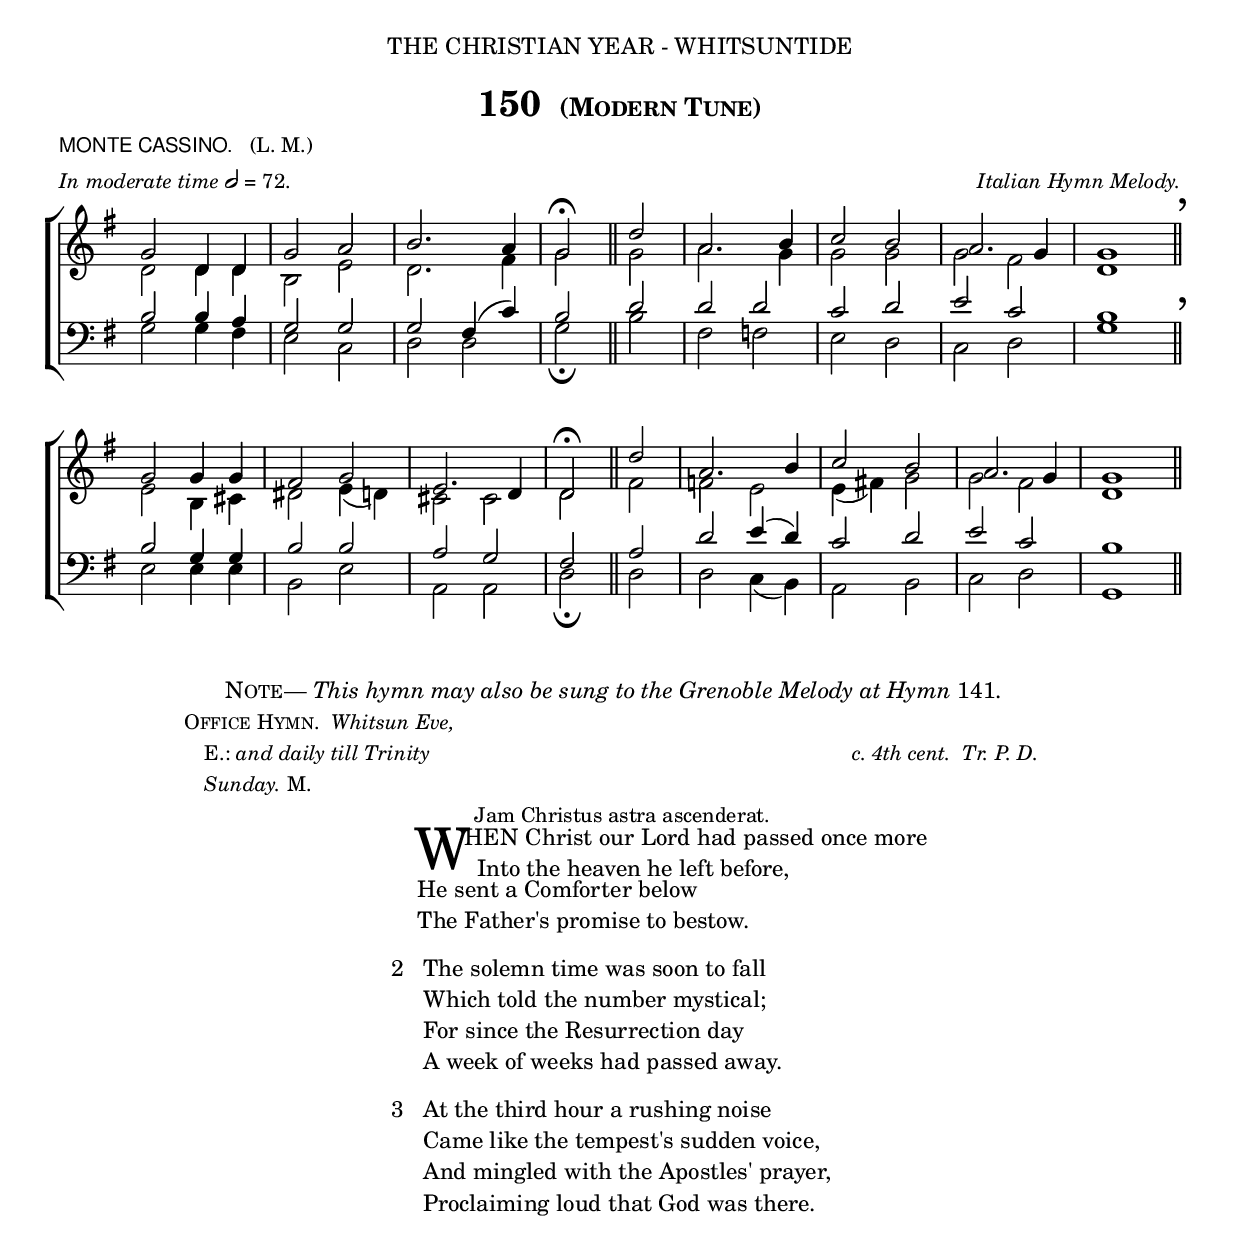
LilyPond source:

%%%% 241.png
%%%% Hymn 150. Modern Tune.  Monte Cassino. When Christ our Lord had passed once more.
%%%% Rev 3.

\version "2.10"

\header {
  dedication = \markup {  \center-align { "THE CHRISTIAN YEAR - WHITSUNTIDE"
	\hspace #0.1 }}	
	
	title = \markup { "150 " \large \smallCaps "(Modern Tune)" }   
  
  poet = \markup { \small {  \line { \sans { "MONTE CASSINO."} \hspace #1 \roman {"(L. M.)"}} }}
  
  meter = \markup { \small { \italic {In moderate time} \general-align #Y #DOWN \note #"2" #0.5 = 72.} }
  
  arranger = \markup { \small \italic "Italian Hymn Melody." }
  
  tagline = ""
}

%%%%%%%%%%%%%%%%%%%%%%%%%%% Macros

%%generates the breathmarks
breathmark = {	
	      \override Score.RehearsalMark #'break-visibility = #begin-of-line-invisible 
	      \override Score.RehearsalMark #'Y-offset = #'4.0 
	      \override Score.RehearsalMark #'X-offset = #'-0.5
	      \mark \markup { \fontsize #4 ","}
}	      

%%%%%%%%%%%%%%%%%%%%%%%%%%% End of macro definitions

%%% SATB voices

global = {
  \time 2/2
  \key g \major
  \set Staff.midiInstrument = "church organ"
}

soprano = \relative c' { 
  g'2 d4 d | g2 a | b2. a4 | g2 ^\fermata \bar "||" d'2 | a2. b4 | c2 b | a2. g4 | g1 \breathmark \bar "||" \break
  g2 g4 g | fis2 g | e2. d4 | d2 ^\fermata \bar "||" d'2 | a2. b4 | c2 b | a2. g4 | g1 \bar "||"
} 
   
alto = \relative c' {  
  d2 d4 d | b2 e | d2. fis4 | g2 \bar "||" g2 | a2. g4 | g2 g | g fis | d1 \bar "||"
  e2 b4 cis | dis2 e4( d) | cis2 cis | d2 \bar "||" fis | f e | e4( fis!) g2 | g fis | d1 \bar "||"
}

tenor = \relative c {\clef bass 
  b'2 b4 a4 | g2 g | g fis4( c') | b2 \bar "||" d | d d | c d | e c | b1 \bar "||"
  b2 g4 g | b2 b | a g | fis \bar "||" a | d e4( d) | c2 d | e c | b1 \bar "||"
}

bass = \relative c {\clef bass 
  g'2 g4 fis | e2 c | d d | g _\fermata \bar "||" b | fis f | e d | c d | g1 \bar "||"
  e2 e4 e | b2 e | a, a | d _\fermata \bar "||" d | d c4( b) | a2 b | c d | g,1 \bar "||"
}

#(ly:set-option 'point-and-click #f)

\paper {
  #(set-paper-size "a4")
%  annotate-spacing = ##t
  print-page-number = ##f
  ragged-last-bottom = ##t
  ragged-bottom = ##t
}

\book{

%%% Score block	

\score{
\new ChoirStaff	
<<
	\context Staff = upper << 
	\context Voice = sopranos { \voiceOne \global \soprano }
	\context Voice = altos    { \voiceTwo \global \alto }
	                      >>
	\context Staff = lower <<
	\context Voice = tenors { \voiceOne \global \tenor }
	\context Voice = basses { \voiceTwo \global \bass }
			        >>
>>
\layout {
		indent=0
		\context { \Score \remove "Bar_number_engraver" }
		\context { \Staff \remove "Time_signature_engraver" }
		\context { \Score \remove "Mark_engraver"  }
                \context { \Staff \consists "Mark_engraver"  }
	} %% close layout

\midi { \context { \Score tempoWholesPerMinute = #(ly:make-moment 72 2) }}      
  	
	
} %%% Score bracket


%%% Hymn Note markup

\markup { \hspace #16 \smallCaps "Note" \hspace #-1.2 ".—" \italic "This hymn may also be sung to the Grenoble Melody at Hymn" "141."  }

\markup { "           " } %%% force some blank space


%%% Lyric titles and attributions

\markup {
\hspace #6 \column {                            
	    \line { \small { \hspace #6 \smallCaps  "Office Hymn." \italic " Whitsun Eve,"  } }
            \line { \small { \hspace #8 "E.:" \italic "and daily till Trinity" \hspace #40 \italic "c. 4th cent.  Tr. P. D." } }   
            \line { \small { \hspace #8 \italic "Sunday." "M." } }
	    \line { \small { \hspace #34 "Jam Christus astra ascenderat." } }
} }
  

\markup { \hspace #32 %%add space as necc. to center the column
          \column { %% super column of everything
	              \column { %% verse 1 is a column of 2 lines  
	                  \line { \hspace #2.2 \column { \lower #2.4 \fontsize #8 "W" }   %%Drop Cap goes here
				  \hspace #-1.2    %% adjust this if other letters are too far from Drop Cap
				  \column  { \raise #0.0 "HEN Christ our Lord had passed once more"
			                                 "  Into the heaven he left before," } }          
	                  \line {  \hspace #2.5  %%adjust hspace until this line left edge is flush with Drop Cap
				   \lower  #1.56  %%adjust this until the line spacing looks right
				   \column {   
					   "He sent a Comforter below"
					   "The Father's promise to bestow."
					   "      " %%% add vertical spacing between verses
			  		}}
		      } 
           		\line { "2  "
			   \column {	     
				   "The solemn time was soon to fall"
				   "Which told the number mystical;"
				   "For since the Resurrection day"
				   "A week of weeks had passed away."
				   "      " %%% add vertical spacing between verses
			}}
			\line { "3  "
				\column {	     
					"At the third hour a rushing noise"
					"Came like the tempest's sudden voice,"
					"And mingled with the Apostles' prayer,"
					"Proclaiming loud that God was there."
			}}
	  } %%% end super column
}

%%fake score block to occupy space and force a pagebreak.  Can't think of a better way of doing this.
\score{
	{s4 }
\header { breakbefore = ##f piece = ##f opus = ##f tagline = ##f }
\layout{	
	\context { \Staff
		\remove Time_signature_engraver
		\remove Key_engraver
		\remove Clef_engraver
		\remove Staff_symbol_engraver
}}}

%%% Second page
%%% Continuation of lyrics

\markup { \hspace #32 %%add space as necc. to center the column
          \column { %% super column of everything
			\hspace #1 % adds vertical spacing between verses  
			\line {"4  "
				\column {	     
					"From out the Father's light it came,"
					"That beautiful and kindly flame,"
					"To kindle every Christian heart,"
					"And fervour of the Word impart."
					"      " %%% add vertical spacing between verses
			}}  
			\line {"5  "
				\column {	     
					"As then, O Lord, thou didst fulfil,"
					"Each holy heart to do thy will,"
					"So now do thou our sins forgive"
					"And make the world in peace to live."
					"      " %%% add vertical spacing between verses
			}}
			\line { "6. "
				\column {	     
					"To God the Father, God the Son,"
					"And God the Spirit, praise be done;"
					"May Christ the Lord upon us pour"
					"The Spirit's gift for evermore.     Amen."
     			}}
	  }
} %%% lyric markup bracket


%%% Amen score block
\score{
  \new ChoirStaff
   <<
        \context Staff = upper \with { fontSize = #-3  \override StaffSymbol #'staff-space = #(magstep -2) }  
	                      << 
	\context Voice = "sopranos" { \relative c' { \clef treble \global \voiceOne g'1 g1 \bar "||" }}
	\context Voice = "altos"    { \relative c' {  \clef treble \global \voiceTwo c1 b1 \bar "||" }}
	                      >>
			      
	\context Lyrics \lyricsto "altos" { \override LyricText #'font-size = #-1 A -- men. }
	
	\context Staff = lower \with { fontSize = #-3  \override StaffSymbol #'staff-space = #(magstep -2) }  
	                       <<
	\context Voice = "tenors" { \relative c { \clef bass \global \voiceThree e1 d1 \bar "||" }}
	\context Voice = "basses" { \relative c { \clef bass \global \voiceFour  c1 g1 \bar "||" }}
			        >> 
  >>			      
\header { breakbefore = ##f piece = " " opus = " " }
\layout { 
	\context { \Score timing = ##f }
	ragged-right = ##t
	indent = 15\cm
	\context { \Staff \remove Time_signature_engraver }

       }

\midi { \context { \Score tempoWholesPerMinute = #(ly:make-moment 72 2) }}  %%Amen midi       
       
}  

%%% Markup for "See also:" line
\markup {\hspace #38 \column {
	\line{ \hspace #8 \italic "See also:"}
	\hspace #1 
	\small {
	"630  Hail thee, Festival Day."
	"631  Spirit of mercy, truth, and love."
}}}      
 
} %%% book bracket
